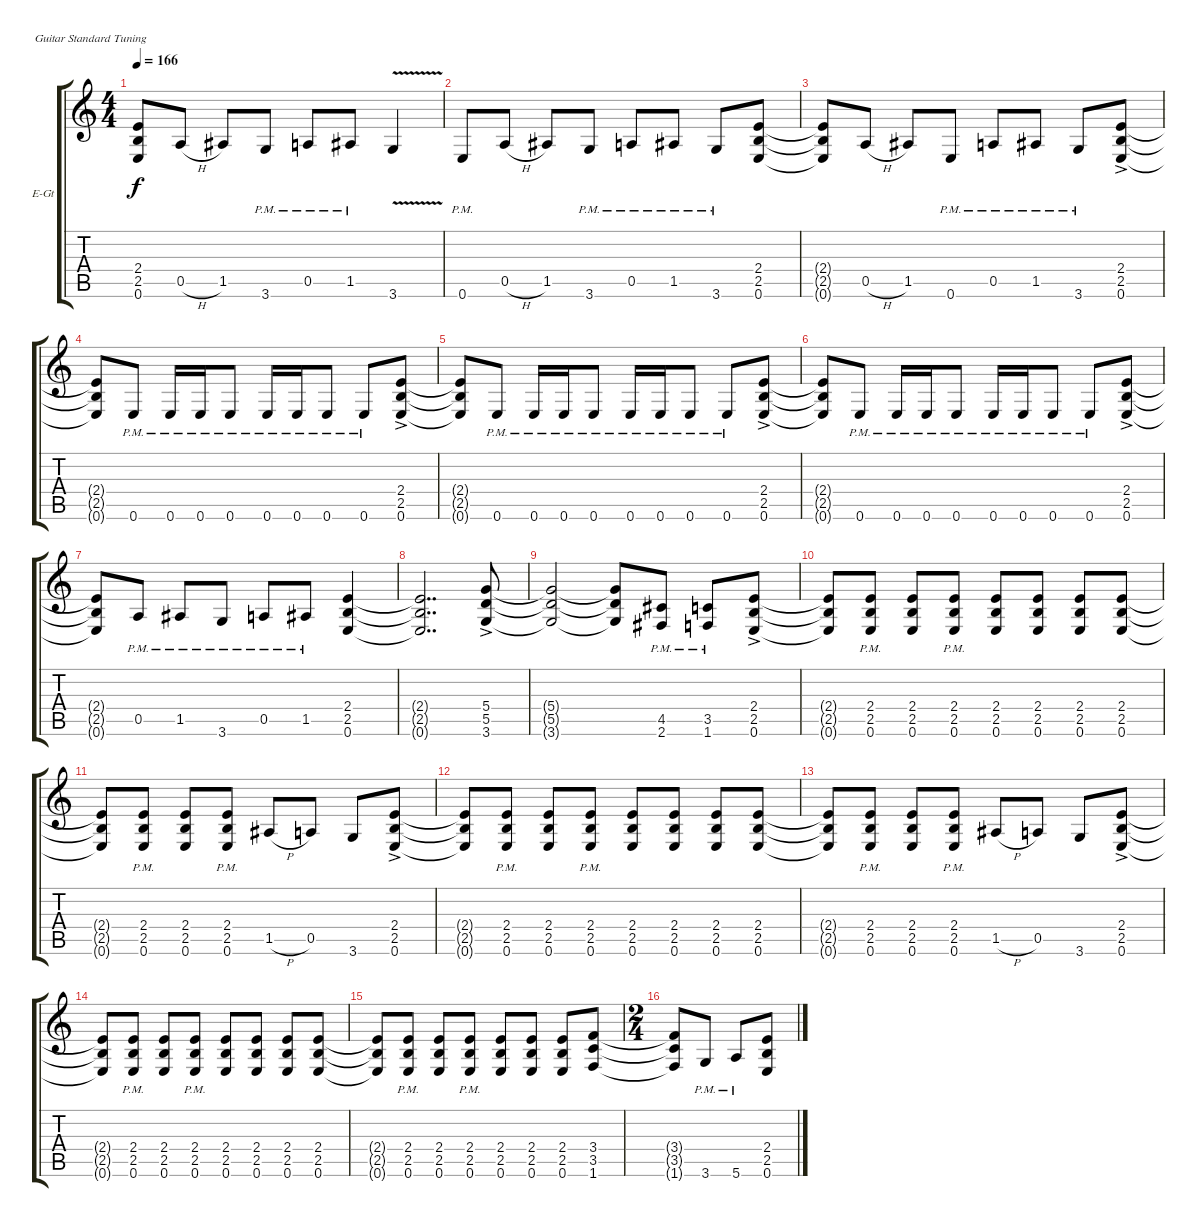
\defaultSystemsLayout 4
\bracketExtendMode groupsimilarinstruments
\firstSystemTrackNameOrientation horizontal
\otherSystemsTrackNameOrientation horizontal
\track ("James Hetfield (Rhythm)" "E-Gt") {instrument distortionguitar}
\staff {score tabs}
\tuning (E4 B3 G3 D3 A2 E2)
\ts (4 4)
\tempo 166
\clef g2
\ks c
(0.6{t} 2.5{t} 2.4{t}).8{dy f} 0.5{h}.8 1.5.8 3.6{pm}.8 0.5{pm}.8 1.5{pm}.8 3.6{v}.4 |
0.6{pm}.8 0.5{h}.8 1.5.8 3.6{pm}.8 0.5{pm}.8 1.5{pm}.8 3.6{pm}.8 (0.6 2.5 2.4).8 |
(0.6{t} 2.5{t} 2.4{t}).8 0.5{h}.8 1.5.8 0.6{pm}.8 0.5{pm}.8 1.5{pm}.8 3.6{pm}.8 (0.6{ac} 2.5{ac} 2.4{ac}).8 |
(0.6{t} 2.5{t} 2.4{t}).8 0.6{pm}.8 0.6{pm}.16 0.6{pm}.16 0.6{pm}.8 0.6{pm}.16 0.6{pm}.16 0.6{pm}.8 0.6{pm}.8 (0.6{ac} 2.5{ac} 2.4{ac}).8 |
(0.6{t} 2.5{t} 2.4{t}).8 0.6{pm}.8 0.6{pm}.16 0.6{pm}.16 0.6{pm}.8 0.6{pm}.16 0.6{pm}.16 0.6{pm}.8 0.6{pm}.8 (0.6{ac} 2.5{ac} 2.4{ac}).8 |
(0.6{t} 2.5{t} 2.4{t}).8 0.6{pm}.8 0.6{pm}.16 0.6{pm}.16 0.6{pm}.8 0.6{pm}.16 0.6{pm}.16 0.6{pm}.8 0.6{pm}.8 (0.6{ac} 2.5{ac} 2.4{ac}).8 |
(0.6{t} 2.5{t} 2.4{t}).8 0.5{pm}.8 1.5{pm}.8 3.6{pm}.8 0.5{pm}.8 1.5{pm}.8 (0.6 2.5 2.4).4 |
(0.6{t} 2.5{t} 2.4{t}).2{dd} (3.6{ac} 5.5{ac} 5.4{ac}).8 |
(5.4{t} 5.5{t} 3.6{t}).2 (5.4{t} 5.5{t} 3.6{t}).8 (2.6{pm} 4.5{pm}).8 (1.6{pm} 3.5{pm}).8 (0.6{ac} 2.5{ac} 2.4{ac}).8 |
(0.6{t} 2.5{t} 2.4{t}).8 (0.6{pm} 2.5{pm} 2.4{pm}).8 (0.6 2.5 2.4).8 (0.6{pm} 2.5{pm} 2.4{pm}).8 (0.6 2.5 2.4).8 (0.6 2.5 2.4).8 (2.4 2.5 0.6).8 (0.6 2.5 2.4).8 |
(0.6{t} 2.5{t} 2.4{t}).8 (0.6{pm} 2.5{pm} 2.4{pm}).8 (0.6 2.5 2.4).8 (2.4{pm} 2.5{pm} 0.6{pm}).8 1.5{h}.8 0.5.8 3.6.8 (2.5{ac} 0.6{ac} 2.4{ac}).8 |
(0.6{t} 2.5{t} 2.4{t}).8 (0.6{pm} 2.5{pm} 2.4{pm}).8 (0.6 2.5 2.4).8 (0.6{pm} 2.5{pm} 2.4{pm}).8 (0.6 2.5 2.4).8 (0.6 2.5 2.4).8 (2.4 2.5 0.6).8 (0.6 2.5 2.4).8 |
(0.6{t} 2.5{t} 2.4{t}).8 (0.6{pm} 2.5{pm} 2.4{pm}).8 (0.6 2.5 2.4).8 (2.4{pm} 2.5{pm} 0.6{pm}).8 1.5{h}.8 0.5.8 3.6.8 (2.5{ac} 0.6{ac} 2.4{ac}).8 |
(0.6{t} 2.5{t} 2.4{t}).8 (0.6{pm} 2.5{pm} 2.4{pm}).8 (0.6 2.5 2.4).8 (0.6{pm} 2.5{pm} 2.4{pm}).8 (0.6 2.5 2.4).8 (0.6 2.5 2.4).8 (2.4 2.5 0.6).8 (0.6 2.5 2.4).8 |
(2.4{t} 2.5{t} 0.6{t}).8 (0.6{pm} 2.5{pm} 2.4{pm}).8 (0.6 2.5 2.4).8 (0.6{pm} 2.5{pm} 2.4{pm}).8 (0.6 2.5 2.4).8 (0.6 2.5 2.4).8 (2.4 2.5 0.6).8 (1.6 3.5 3.4).8 |
\ts (2 4)
(1.6{t} 3.5{t} 3.4{t}).8 3.6{pm}.8 5.6{pm}.8 (0.6 2.5 2.4).8
